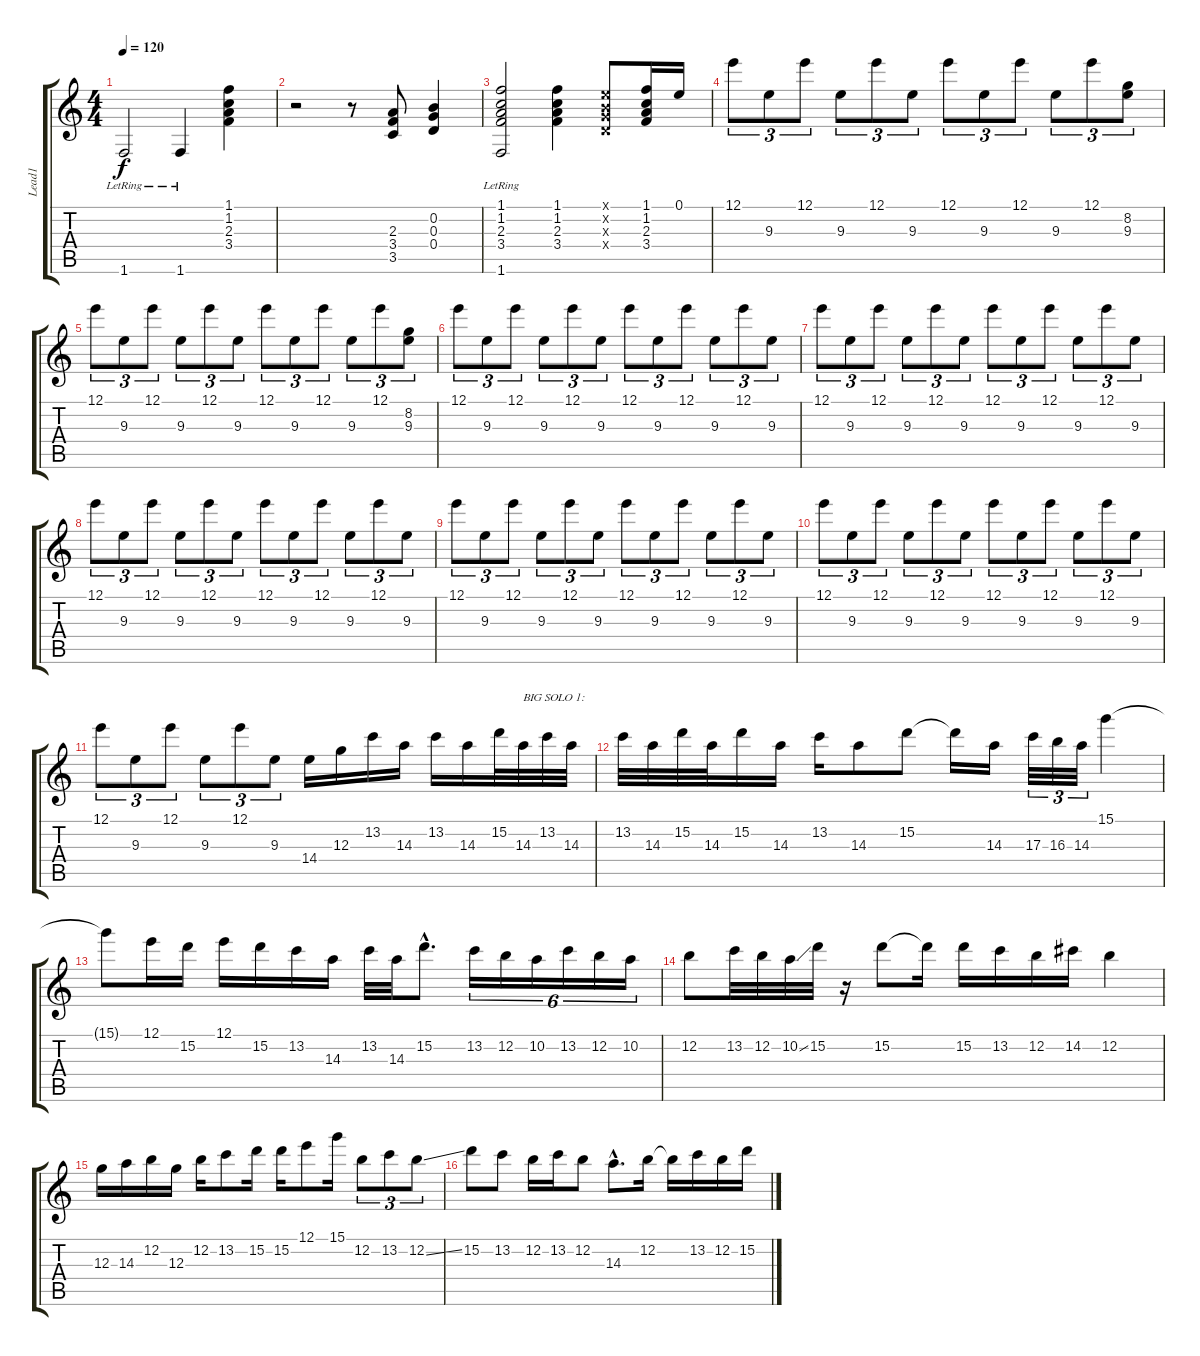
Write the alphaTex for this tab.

\track ("Lead1" "Lead1") {instrument distortionguitar}
\staff {score tabs}
\tuning (E4 B3 G3 D3 A2 E2) {hide}
\ts (4 4)
\tempo 120
\clef g2
\ks c
1.6{lr}.2{dy f} 1.6{lr}.4 (1.1 1.2 2.3 3.4).4 |
r.2 r.8 (2.3 3.4 3.5).8 (0.2 0.3 0.4).4 |
(1.1{lr} 1.2{lr} 2.3{lr} 3.4{lr} 1.6{lr}).2 (1.1 1.2 2.3 3.4).4 (0.1{x} 0.2{x} 0.3{x} 0.4{x}).8 (1.1 1.2 2.3 3.4).16 0.1.16 |
12.1.8{tu (3 2)} 9.3.8{tu (3 2)} 12.1.8{tu (3 2)} 9.3.8{tu (3 2)} 12.1.8{tu (3 2)} 9.3.8{tu (3 2)} 12.1.8{tu (3 2)} 9.3.8{tu (3 2)} 12.1.8{tu (3 2)} 9.3.8{tu (3 2)} 12.1.8{tu (3 2)} (8.2 9.3).8{tu (3 2)} |
12.1.8{tu (3 2)} 9.3.8{tu (3 2)} 12.1.8{tu (3 2)} 9.3.8{tu (3 2)} 12.1.8{tu (3 2)} 9.3.8{tu (3 2)} 12.1.8{tu (3 2)} 9.3.8{tu (3 2)} 12.1.8{tu (3 2)} 9.3.8{tu (3 2)} 12.1.8{tu (3 2)} (8.2 9.3).8{tu (3 2)} |
12.1.8{tu (3 2)} 9.3.8{tu (3 2)} 12.1.8{tu (3 2)} 9.3.8{tu (3 2)} 12.1.8{tu (3 2)} 9.3.8{tu (3 2)} 12.1.8{tu (3 2)} 9.3.8{tu (3 2)} 12.1.8{tu (3 2)} 9.3.8{tu (3 2)} 12.1.8{tu (3 2)} 9.3.8{tu (3 2)} |
12.1.8{tu (3 2)} 9.3.8{tu (3 2)} 12.1.8{tu (3 2)} 9.3.8{tu (3 2)} 12.1.8{tu (3 2)} 9.3.8{tu (3 2)} 12.1.8{tu (3 2)} 9.3.8{tu (3 2)} 12.1.8{tu (3 2)} 9.3.8{tu (3 2)} 12.1.8{tu (3 2)} 9.3.8{tu (3 2)} |
12.1.8{tu (3 2)} 9.3.8{tu (3 2)} 12.1.8{tu (3 2)} 9.3.8{tu (3 2)} 12.1.8{tu (3 2)} 9.3.8{tu (3 2)} 12.1.8{tu (3 2)} 9.3.8{tu (3 2)} 12.1.8{tu (3 2)} 9.3.8{tu (3 2)} 12.1.8{tu (3 2)} 9.3.8{tu (3 2)} |
12.1.8{tu (3 2)} 9.3.8{tu (3 2)} 12.1.8{tu (3 2)} 9.3.8{tu (3 2)} 12.1.8{tu (3 2)} 9.3.8{tu (3 2)} 12.1.8{tu (3 2)} 9.3.8{tu (3 2)} 12.1.8{tu (3 2)} 9.3.8{tu (3 2)} 12.1.8{tu (3 2)} 9.3.8{tu (3 2)} |
12.1.8{tu (3 2)} 9.3.8{tu (3 2)} 12.1.8{tu (3 2)} 9.3.8{tu (3 2)} 12.1.8{tu (3 2)} 9.3.8{tu (3 2)} 12.1.8{tu (3 2)} 9.3.8{tu (3 2)} 12.1.8{tu (3 2)} 9.3.8{tu (3 2)} 12.1.8{tu (3 2)} 9.3.8{tu (3 2)} |
12.1.8{tu (3 2)} 9.3.8{tu (3 2)} 12.1.8{tu (3 2)} 9.3.8{tu (3 2)} 12.1.8{tu (3 2)} 9.3.8{tu (3 2)} 14.4.16 12.3.16 13.2.16 14.3.16 13.2.16 14.3.16 15.2.32 14.3.32{txt "BIG SOLO 1:"} 13.2.32 14.3.32 |
13.2.32 14.3.32 15.2.32 14.3.32 15.2.16 14.3.16 13.2.16 14.3.8 15.2.8 15.2{t}.16 14.3.16 17.3.32{tu (3 2)} 16.3.32{tu (3 2)} 14.3.32{tu (3 2)} 15.1.4 |
15.1{t}.8 12.1.16 15.2.16 12.1.16 15.2.16 13.2.16 14.3.16 13.2.32 14.3.32 15.2{hac}.8{d} 13.2.16{tu (6 4)} 12.2.16{tu (6 4)} 10.2.16{tu (6 4)} 13.2.16{tu (6 4)} 12.2.16{tu (6 4)} 10.2.16{tu (6 4)} |
12.2.8 13.2.32 12.2.32 10.2{ss}.32 15.2.32 r.16 15.2.8 15.2{t}.16 15.2.16 13.2.16 12.2.16 14.2.16 12.2.4 |
12.3.16 14.3.16 12.2.16 12.3.16 12.2.16 13.2.8 15.2.16 15.2.16 12.1.8 15.1.16 12.2.8{tu (3 2)} 13.2.8{tu (3 2)} 12.2{ss}.8{tu (3 2)} |
15.2.8 13.2.8 12.2.16 13.2.16 12.2.8 14.3{hac}.8{d} 12.2.16 12.2{t}.16 13.2.16 12.2.16 15.2.16
